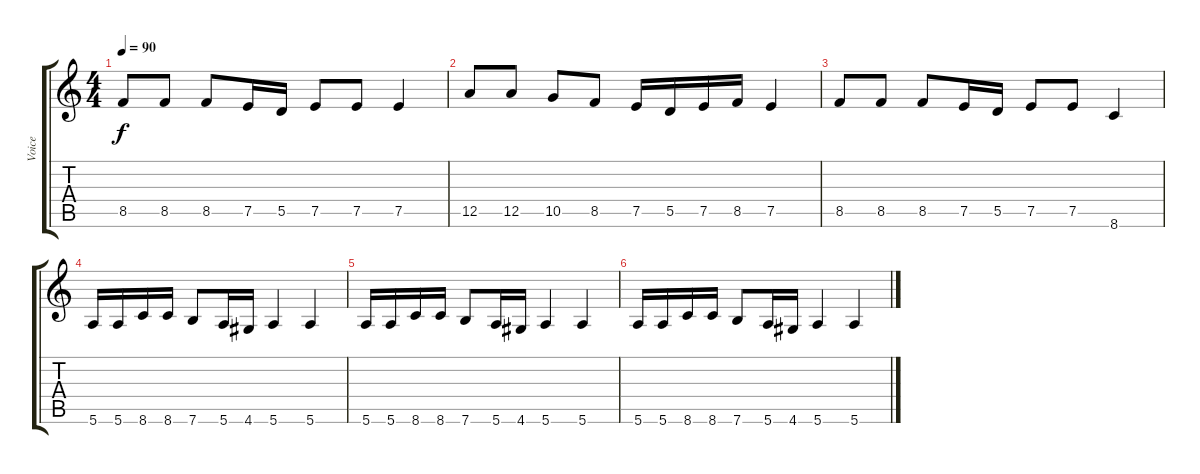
\track ("Voice" "Voice") {instrument flute}
\staff {score tabs}
\tuning (E5 B4 G4 D4 A3 E3) {hide}
\ts (4 4)
\tempo 90
\clef g2
\ks c
8.5.8{dy f} 8.5.8 8.5.8 7.5.16 5.5.16 7.5.8 7.5.8 7.5.4 |
12.5.8 12.5.8 10.5.8 8.5.8 7.5.16 5.5.16 7.5.16 8.5.16 7.5.4 |
8.5.8 8.5.8 8.5.8 7.5.16 5.5.16 7.5.8 7.5.8 8.6.4 |
5.6.16 5.6.16 8.6.16 8.6.16 7.6.8 5.6.16 4.6.16 5.6.4 5.6.4 |
5.6.16 5.6.16 8.6.16 8.6.16 7.6.8 5.6.16 4.6.16 5.6.4 5.6.4 |
5.6.16 5.6.16 8.6.16 8.6.16 7.6.8 5.6.16 4.6.16 5.6.4 5.6.4
